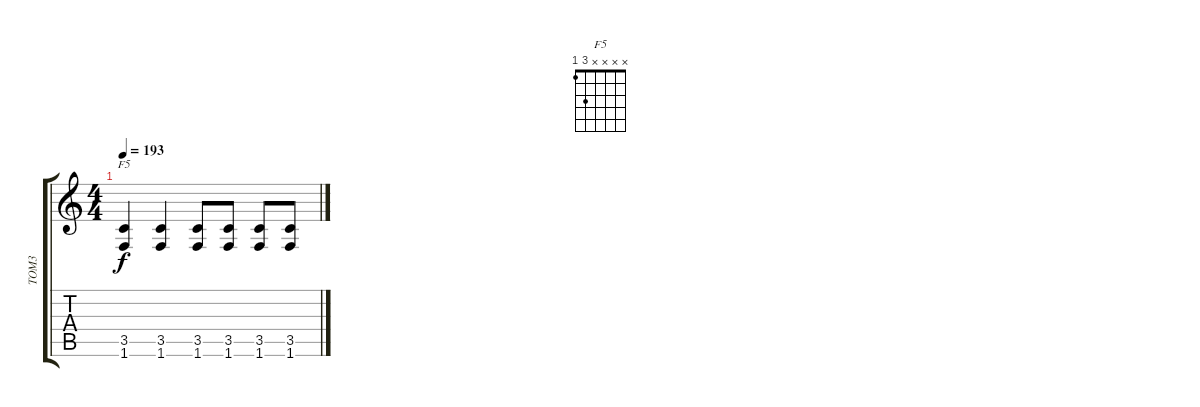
\track ("TOM3" "TOM3") {instrument distortionguitar}
\staff {score tabs}
\tuning (E4 B3 G3 D3 A2 E2) {hide}
\chord ("F5" x x x x 3 1)
\ts (4 4)
\tempo 193
\clef g2
\ks c
(3.5 1.6).4{ch "F5" dy f} (3.5 1.6).4 (3.5 1.6).8 (3.5 1.6).8 (3.5 1.6).8 (3.5 1.6).8
